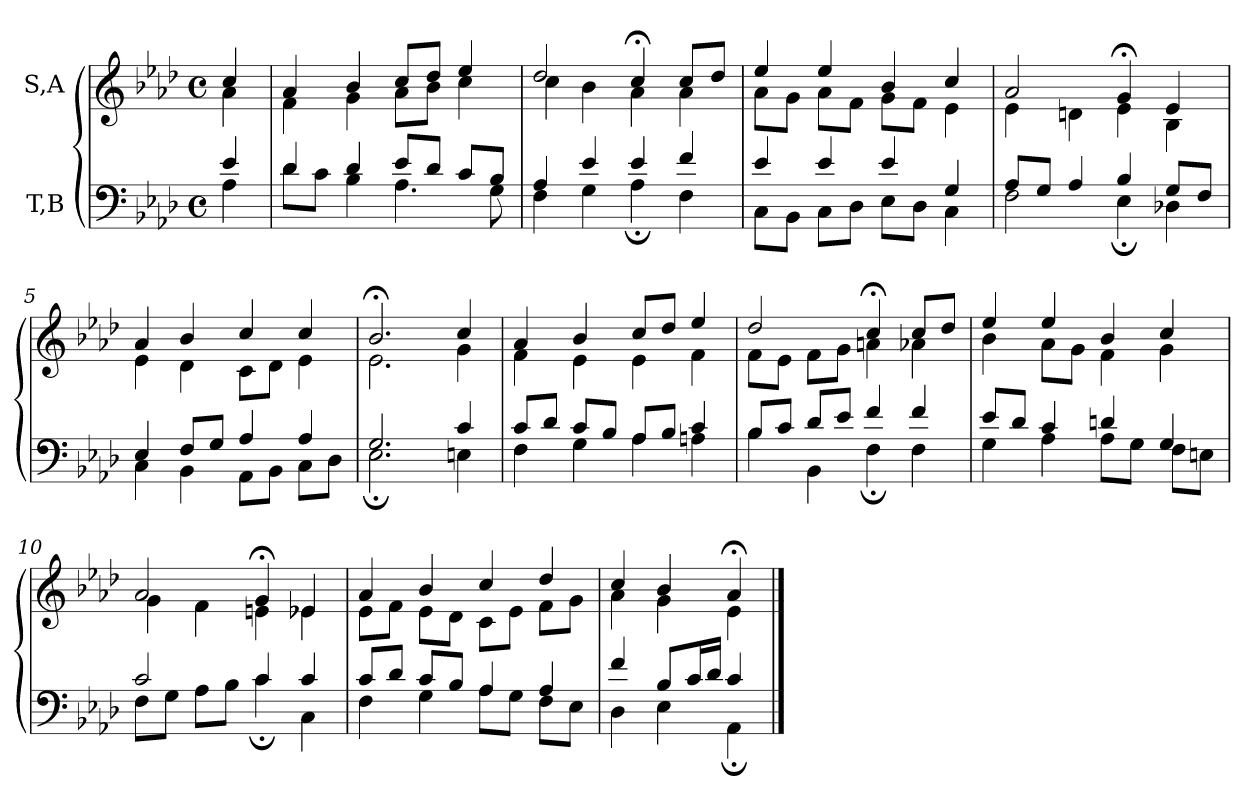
**kern	**kern
*part2	*part1
*staff2	*staff1
*I"T,B	*I"S,A
*clefF4	*clefG2
*k[b-e-a-d-]	*k[b-e-a-d-]
*M4/4	*M4/4
*met(c)	*met(c)
=	=
*^	*^
4e-	4A-	4cc	4a-
=1	=1	=1	=1
4d-	8d-L	4a-	4f
.	8cJ	.	.
4d-	4B-	4b-	4g
8e-L	4.A-	8ccL	8a-L
8d-J	.	8dd-J	8b-J
8cL	.	4ee-	4cc
8B-J	8G	.	.
=2	=2	=2	=2
4A-	4F	2dd-	4cc
4e-	4G	.	4b-
4e-	4A-;	4cc;<	4a-
4f	4F	8ccL	4a-
.	.	8dd-J	.
=3	=3	=3	=3
4e-	8CL	4ee-	8a-L
.	8BB-J	.	8gJ
4e-	8CL	4ee-	8a-L
.	8D-J	.	8fJ
4e-	8E-L	4b-	8gL
.	8D-J	.	8fJ
4G	4C	4cc	4e-
=4	=4	=4	=4
8A-L	2F	2a-	4e-
8GJ	.	.	.
4A-	.	.	4dn
4B-	4E-;	4g;<	4e-
8GL	4D-X	4e-	4B-
8FJ	.	.	.
=5	=5	=5	=5
4E-	4C	4a-	4e-
8FL	4BB-	4b-	4d-
8GJ	.	.	.
4A-	8AA-L	4cc	8cL
.	8BB-J	.	8d-J
4A-	8CL	4cc	4e-
.	8D-J	.	.
=6	=6	=6	=6
2.G	2.E-;	2.b-;<	2.e-
4c	4En	4cc	4g
=7	=7	=7	=7
8cL	4F	4a-	4f
8d-J	.	.	.
8cL	4G	4b-	4e-
8B-J	.	.	.
8A-L	4A-	8ccL	4e-
8B-J	.	8dd-J	.
4c	4An	4ee-	4f
=8	=8	=8	=8
8B-L	4B-	2dd-	8fL
8cJ	.	.	8e-J
8d-L	4BB-	.	8fL
8e-J	.	.	8gJ
4f	4F;	4cc;<	4an
4f	4F	8ccL	4a-X
.	.	8dd-J	.
=9	=9	=9	=9
8e-L	4G	4ee-	4b-
8d-J	.	.	.
4c	4A-	4ee-	8a-L
.	.	.	8gJ
4dn	8A-L	4b-	4f
.	8GJ	.	.
4G	8FL	4cc	4g
.	8EnJ	.	.
=10	=10	=10	=10
2c	8FL	2a-	4g
.	8GJ	.	.
.	8A-L	.	4f
.	8B-J	.	.
4c	4c;	4g;<	4en
4c	4C	4e-X	4e-
=11	=11	=11	=11
8cL	4F	4a-	8e-L
8d-J	.	.	8fJ
8cL	4G	4b-	8e-L
8B-J	.	.	8d-J
4A-	8A-L	4cc	8cL
.	8GJ	.	8e-J
4A-	8FL	4dd-	8fL
.	8E-J	.	8gJ
=12	=12	=12	=12
4f	4D-	4cc	4a-
8B-L	4E-	4b-	4g
16cL	.	.	.
16d-JJ	.	.	.
4c	4AA-;	4a-;<	4e-
*v	*v	*	*
*	*v	*v
==	==
*-	*-
